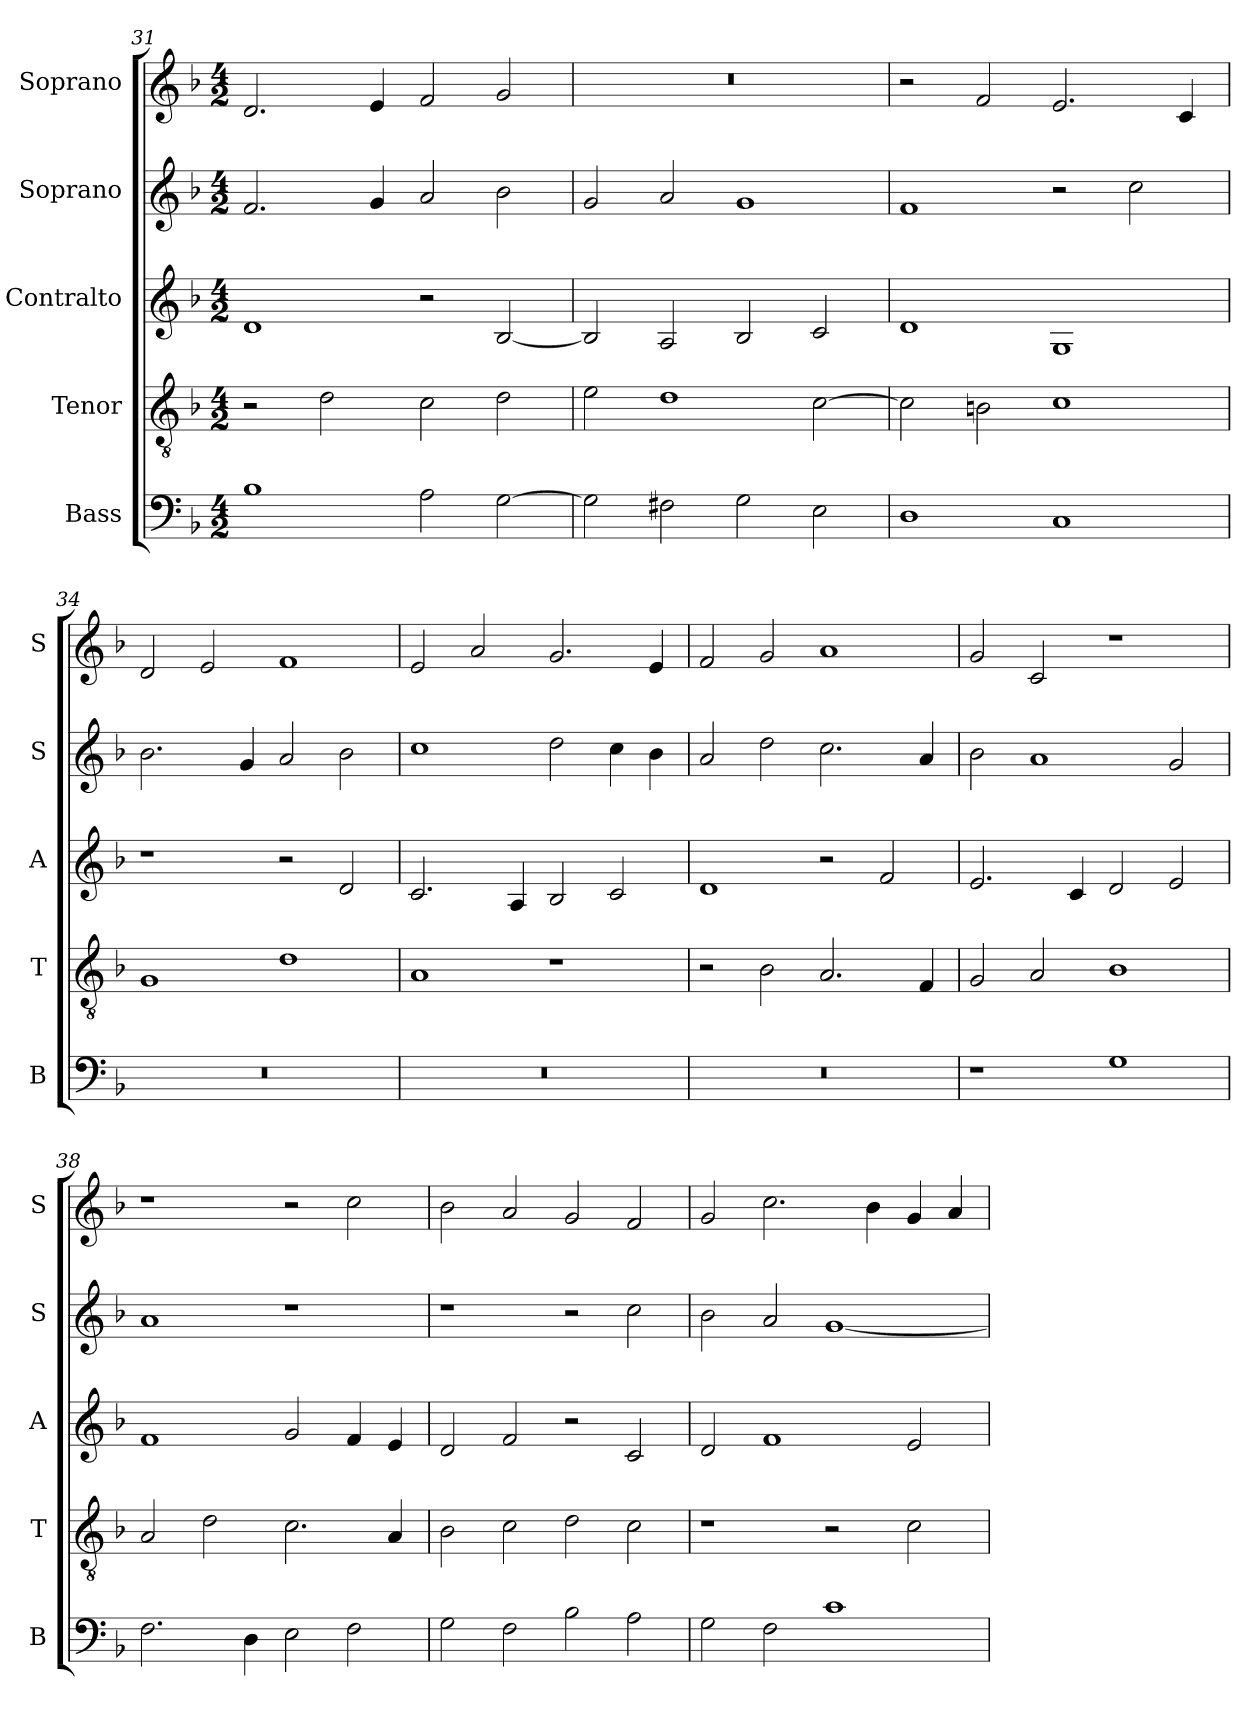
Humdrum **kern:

**kern	**kern	**kern	**kern	**kern
*part5	*part4	*part3	*part2	*part1
*staff5	*staff4	*staff3	*staff2	*staff1
*I"Bass	*I"Tenor	*I"Contralto	*I"Soprano	*I"Soprano
*I'B	*I'T	*I'A	*I'S	*I'S
*clefF4	*clefGv2	*clefG2	*clefG2	*clefG2
*k[b-]	*k[b-]	*k[b-]	*k[b-]	*k[b-]
*F:ion	*F:ion	*F:ion	*F:ion	*F:ion
*M4/2	*M4/2	*M4/2	*M4/2	*M4/2
=31	=31	=31	=31	=31
1B-	2r	1d	2.f	2.d
.	2d	.	.	.
.	.	.	4g	4e
2A	2c	2r	2a	2f
[2G	2d	[2B-	2b-	2g
=32	=32	=32	=32	=32
2G]	2e	2B-]	2g	0r
2F#X	1d	2A	2a	.
2G	.	2B-	1g	.
2E	[2c	2c	.	.
=33	=33	=33	=33	=33
1D	2c]	1d	1f	2r
.	2Bn	.	.	2f
1C	1c	1G	2r	2.e
.	.	.	2cc	.
.	.	.	.	4c
=34	=34	=34	=34	=34
0r	1G	1r	2.b-	2d
.	.	.	.	2e
.	.	.	4g	.
.	1d	2r	2a	1f
.	.	2d	2b-	.
=35	=35	=35	=35	=35
0r	1A	2.c	1cc	2e
.	.	.	.	2a
.	.	4A	.	.
.	1r	2B-	2dd	2.g
.	.	2c	4cc	.
.	.	.	4b-	4e
=36	=36	=36	=36	=36
0r	2r	1d	2a	2f
.	2B-	.	2dd	2g
.	2.A	2r	2.cc	1a
.	.	2f	.	.
.	4F	.	4a	.
=37	=37	=37	=37	=37
1r	2G	2.e	2b-	2g
.	2A	.	1a	2c
.	.	4c	.	.
1G	1B-	2d	.	1r
.	.	2e	2g	.
=38	=38	=38	=38	=38
2.F	2A	1f	1a	1r
.	2d	.	.	.
4D	.	.	.	.
2E	2.c	2g	1r	2r
2F	.	4f	.	2cc
.	4A	4e	.	.
=39	=39	=39	=39	=39
2G	2B-	2d	1r	2b-
2F	2c	2f	.	2a
2B-	2d	2r	2r	2g
2A	2c	2c	2cc	2f
=40	=40	=40	=40	=40
2G	1r	2d	2b-	2g
2F	.	1f	2a	2.cc
1c	2r	.	[1g	.
.	.	.	.	4b-
.	2c	2e	.	4g
.	.	.	.	4a
=	=	=	=	=
*-	*-	*-	*-	*-
